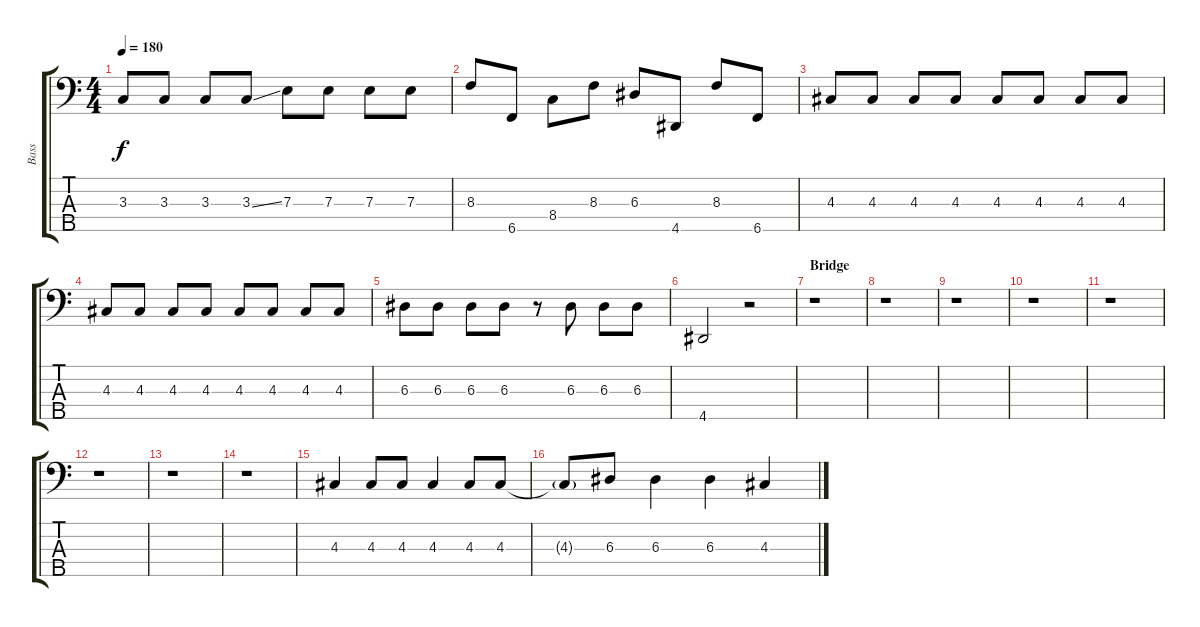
\track ("Bass" "Bass") {instrument electricbassfinger}
\staff {score tabs}
\tuning (G2 D2 A1 E1 B0) {hide}
\ts (4 4)
\tempo 180
\clef f4
\ks c
3.3.8{dy f} 3.3.8 3.3.8 3.3{ss}.8 7.3.8 7.3.8 7.3.8 7.3.8 |
8.3.8 6.5.8 8.4.8 8.3.8 6.3.8 4.5.8 8.3.8 6.5.8 |
4.3.8 4.3.8 4.3.8 4.3.8 4.3.8 4.3.8 4.3.8 4.3.8 |
4.3.8 4.3.8 4.3.8 4.3.8 4.3.8 4.3.8 4.3.8 4.3.8 |
6.3.8 6.3.8 6.3.8 6.3.8 r.8 6.3.8 6.3.8 6.3.8 |
4.5.2 r.2 |
\section ("" "Bridge")
r.1 |
r.1 |
r.1 |
r.1 |
r.1 |
r.1 |
r.1 |
r.1 |
4.3.4 4.3.8 4.3.8 4.3.4 4.3.8 4.3.8 |
4.3{g t}.8 6.3.8 6.3.4 6.3.4 4.3.4
